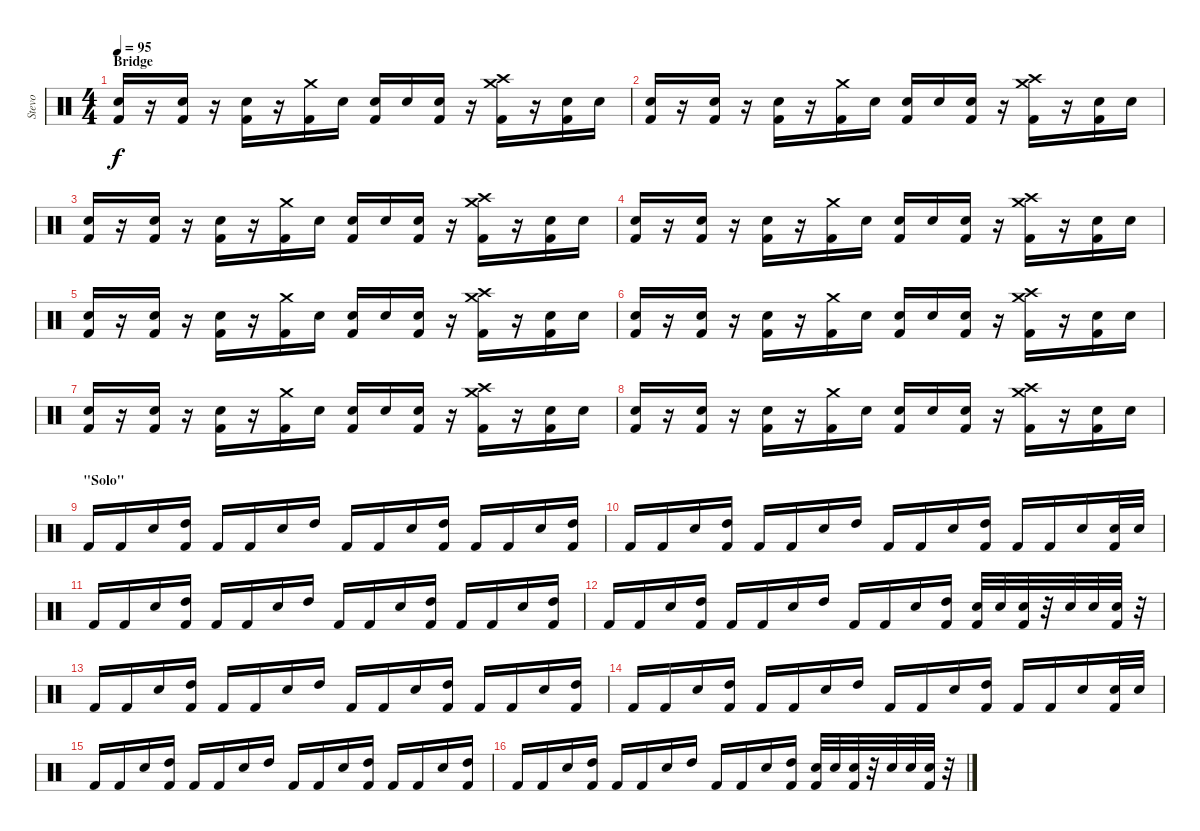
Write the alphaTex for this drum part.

\track ("Stevo" "Stevo") {instrument percussion}
\staff {score}
\articulation defaults
\ts (4 4)
\section ("" "Bridge")
\tempo 95
\clef neutral
\ks c
("Electric Snare (hit)" "Kick (hit) 2").16{dy f} r.16 ("Electric Snare (hit)" "Kick (hit) 2").16 r.16 ("Electric Snare (hit)" "Kick (hit) 2").16 r.16 ("Crash medium (hit)" "Kick (hit) 2").16 "Electric Snare (hit)".16 ("Electric Snare (hit)" "Kick (hit) 2").16 "Electric Snare (hit)".16 ("Electric Snare (hit)" "Kick (hit) 2").16 r.16 ("Crash high (hit)" "Crash medium (hit)" "Kick (hit) 2").16 r.16 ("Electric Snare (hit)" "Kick (hit) 2").16 "Electric Snare (hit)".16 |
("Electric Snare (hit)" "Kick (hit) 2").16 r.16 ("Electric Snare (hit)" "Kick (hit) 2").16 r.16 ("Electric Snare (hit)" "Kick (hit) 2").16 r.16 ("Crash medium (hit)" "Kick (hit) 2").16 "Electric Snare (hit)".16 ("Electric Snare (hit)" "Kick (hit) 2").16 "Electric Snare (hit)".16 ("Electric Snare (hit)" "Kick (hit) 2").16 r.16 ("Crash high (hit)" "Crash medium (hit)" "Kick (hit) 2").16 r.16 ("Electric Snare (hit)" "Kick (hit) 2").16 "Electric Snare (hit)".16 |
("Electric Snare (hit)" "Kick (hit) 2").16 r.16 ("Electric Snare (hit)" "Kick (hit) 2").16 r.16 ("Electric Snare (hit)" "Kick (hit) 2").16 r.16 ("Crash medium (hit)" "Kick (hit) 2").16 "Electric Snare (hit)".16 ("Electric Snare (hit)" "Kick (hit) 2").16 "Electric Snare (hit)".16 ("Electric Snare (hit)" "Kick (hit) 2").16 r.16 ("Crash high (hit)" "Crash medium (hit)" "Kick (hit) 2").16 r.16 ("Electric Snare (hit)" "Kick (hit) 2").16 "Electric Snare (hit)".16 |
("Electric Snare (hit)" "Kick (hit) 2").16 r.16 ("Electric Snare (hit)" "Kick (hit) 2").16 r.16 ("Electric Snare (hit)" "Kick (hit) 2").16 r.16 ("Crash medium (hit)" "Kick (hit) 2").16 "Electric Snare (hit)".16 ("Electric Snare (hit)" "Kick (hit) 2").16 "Electric Snare (hit)".16 ("Electric Snare (hit)" "Kick (hit) 2").16 r.16 ("Crash high (hit)" "Crash medium (hit)" "Kick (hit) 2").16 r.16 ("Electric Snare (hit)" "Kick (hit) 2").16 "Electric Snare (hit)".16 |
("Electric Snare (hit)" "Kick (hit) 2").16 r.16 ("Electric Snare (hit)" "Kick (hit) 2").16 r.16 ("Electric Snare (hit)" "Kick (hit) 2").16 r.16 ("Crash medium (hit)" "Kick (hit) 2").16 "Electric Snare (hit)".16 ("Electric Snare (hit)" "Kick (hit) 2").16 "Electric Snare (hit)".16 ("Electric Snare (hit)" "Kick (hit) 2").16 r.16 ("Crash high (hit)" "Crash medium (hit)" "Kick (hit) 2").16 r.16 ("Electric Snare (hit)" "Kick (hit) 2").16 "Electric Snare (hit)".16 |
("Electric Snare (hit)" "Kick (hit) 2").16 r.16 ("Electric Snare (hit)" "Kick (hit) 2").16 r.16 ("Electric Snare (hit)" "Kick (hit) 2").16 r.16 ("Crash medium (hit)" "Kick (hit) 2").16 "Electric Snare (hit)".16 ("Electric Snare (hit)" "Kick (hit) 2").16 "Electric Snare (hit)".16 ("Electric Snare (hit)" "Kick (hit) 2").16 r.16 ("Crash high (hit)" "Crash medium (hit)" "Kick (hit) 2").16 r.16 ("Electric Snare (hit)" "Kick (hit) 2").16 "Electric Snare (hit)".16 |
("Electric Snare (hit)" "Kick (hit) 2").16 r.16 ("Electric Snare (hit)" "Kick (hit) 2").16 r.16 ("Electric Snare (hit)" "Kick (hit) 2").16 r.16 ("Crash medium (hit)" "Kick (hit) 2").16 "Electric Snare (hit)".16 ("Electric Snare (hit)" "Kick (hit) 2").16 "Electric Snare (hit)".16 ("Electric Snare (hit)" "Kick (hit) 2").16 r.16 ("Crash high (hit)" "Crash medium (hit)" "Kick (hit) 2").16 r.16 ("Electric Snare (hit)" "Kick (hit) 2").16 "Electric Snare (hit)".16 |
("Electric Snare (hit)" "Kick (hit) 2").16 r.16 ("Electric Snare (hit)" "Kick (hit) 2").16 r.16 ("Electric Snare (hit)" "Kick (hit) 2").16 r.16 ("Crash medium (hit)" "Kick (hit) 2").16 "Electric Snare (hit)".16 ("Electric Snare (hit)" "Kick (hit) 2").16 "Electric Snare (hit)".16 ("Electric Snare (hit)" "Kick (hit) 2").16 r.16 ("Crash high (hit)" "Crash medium (hit)" "Kick (hit) 2").16 r.16 ("Electric Snare (hit)" "Kick (hit) 2").16 "Electric Snare (hit)".16 |
\section ("" "\"Solo\"")
"Kick (hit) 2".16 "Kick (hit) 2".16 "Electric Snare (hit)".16 ("High Tom (hit)" "Kick (hit) 2").16 "Kick (hit) 2".16 "Kick (hit) 2".16 "Electric Snare (hit)".16 "High Tom (hit)".16 "Kick (hit) 2".16 "Kick (hit) 2".16 "Electric Snare (hit)".16 ("High Tom (hit)" "Kick (hit) 2").16 "Kick (hit) 2".16 "Kick (hit) 2".16 "Electric Snare (hit)".16 ("High Tom (hit)" "Kick (hit) 2").16 |
"Kick (hit) 2".16 "Kick (hit) 2".16 "Electric Snare (hit)".16 ("High Tom (hit)" "Kick (hit) 2").16 "Kick (hit) 2".16 "Kick (hit) 2".16 "Electric Snare (hit)".16 "High Tom (hit)".16 "Kick (hit) 2".16 "Kick (hit) 2".16 "Electric Snare (hit)".16 ("High Tom (hit)" "Kick (hit) 2").16 "Kick (hit) 2".16 "Kick (hit) 2".16 "Electric Snare (hit)".16 ("Electric Snare (hit)" "Kick (hit) 2").32 "Electric Snare (hit)".32 |
"Kick (hit) 2".16 "Kick (hit) 2".16 "Electric Snare (hit)".16 ("High Tom (hit)" "Kick (hit) 2").16 "Kick (hit) 2".16 "Kick (hit) 2".16 "Electric Snare (hit)".16 "High Tom (hit)".16 "Kick (hit) 2".16 "Kick (hit) 2".16 "Electric Snare (hit)".16 ("High Tom (hit)" "Kick (hit) 2").16 "Kick (hit) 2".16 "Kick (hit) 2".16 "Electric Snare (hit)".16 ("High Tom (hit)" "Kick (hit) 2").16 |
"Kick (hit) 2".16 "Kick (hit) 2".16 "Electric Snare (hit)".16 ("High Tom (hit)" "Kick (hit) 2").16 "Kick (hit) 2".16 "Kick (hit) 2".16 "Electric Snare (hit)".16 "High Tom (hit)".16 "Kick (hit) 2".16 "Kick (hit) 2".16 "Electric Snare (hit)".16 ("High Tom (hit)" "Kick (hit) 2").16 ("Electric Snare (hit)" "Kick (hit) 2").32 "Electric Snare (hit)".32 ("Electric Snare (hit)" "Kick (hit) 2").32 r.32 "Electric Snare (hit)".32 "Electric Snare (hit)".32 ("Electric Snare (hit)" "Kick (hit) 2").32 r.32 |
"Kick (hit) 2".16 "Kick (hit) 2".16 "Electric Snare (hit)".16 ("High Tom (hit)" "Kick (hit) 2").16 "Kick (hit) 2".16 "Kick (hit) 2".16 "Electric Snare (hit)".16 "High Tom (hit)".16 "Kick (hit) 2".16 "Kick (hit) 2".16 "Electric Snare (hit)".16 ("High Tom (hit)" "Kick (hit) 2").16 "Kick (hit) 2".16 "Kick (hit) 2".16 "Electric Snare (hit)".16 ("High Tom (hit)" "Kick (hit) 2").16 |
"Kick (hit) 2".16 "Kick (hit) 2".16 "Electric Snare (hit)".16 ("High Tom (hit)" "Kick (hit) 2").16 "Kick (hit) 2".16 "Kick (hit) 2".16 "Electric Snare (hit)".16 "High Tom (hit)".16 "Kick (hit) 2".16 "Kick (hit) 2".16 "Electric Snare (hit)".16 ("High Tom (hit)" "Kick (hit) 2").16 "Kick (hit) 2".16 "Kick (hit) 2".16 "Electric Snare (hit)".16 ("Electric Snare (hit)" "Kick (hit) 2").32 "Electric Snare (hit)".32 |
"Kick (hit) 2".16 "Kick (hit) 2".16 "Electric Snare (hit)".16 ("High Tom (hit)" "Kick (hit) 2").16 "Kick (hit) 2".16 "Kick (hit) 2".16 "Electric Snare (hit)".16 "High Tom (hit)".16 "Kick (hit) 2".16 "Kick (hit) 2".16 "Electric Snare (hit)".16 ("High Tom (hit)" "Kick (hit) 2").16 "Kick (hit) 2".16 "Kick (hit) 2".16 "Electric Snare (hit)".16 ("High Tom (hit)" "Kick (hit) 2").16 |
"Kick (hit) 2".16 "Kick (hit) 2".16 "Electric Snare (hit)".16 ("High Tom (hit)" "Kick (hit) 2").16 "Kick (hit) 2".16 "Kick (hit) 2".16 "Electric Snare (hit)".16 "High Tom (hit)".16 "Kick (hit) 2".16 "Kick (hit) 2".16 "Electric Snare (hit)".16 ("High Tom (hit)" "Kick (hit) 2").16 ("Electric Snare (hit)" "Kick (hit) 2").32 "Electric Snare (hit)".32 ("Electric Snare (hit)" "Kick (hit) 2").32 r.32 "Electric Snare (hit)".32 "Electric Snare (hit)".32 ("Electric Snare (hit)" "Kick (hit) 2").32 r.32
